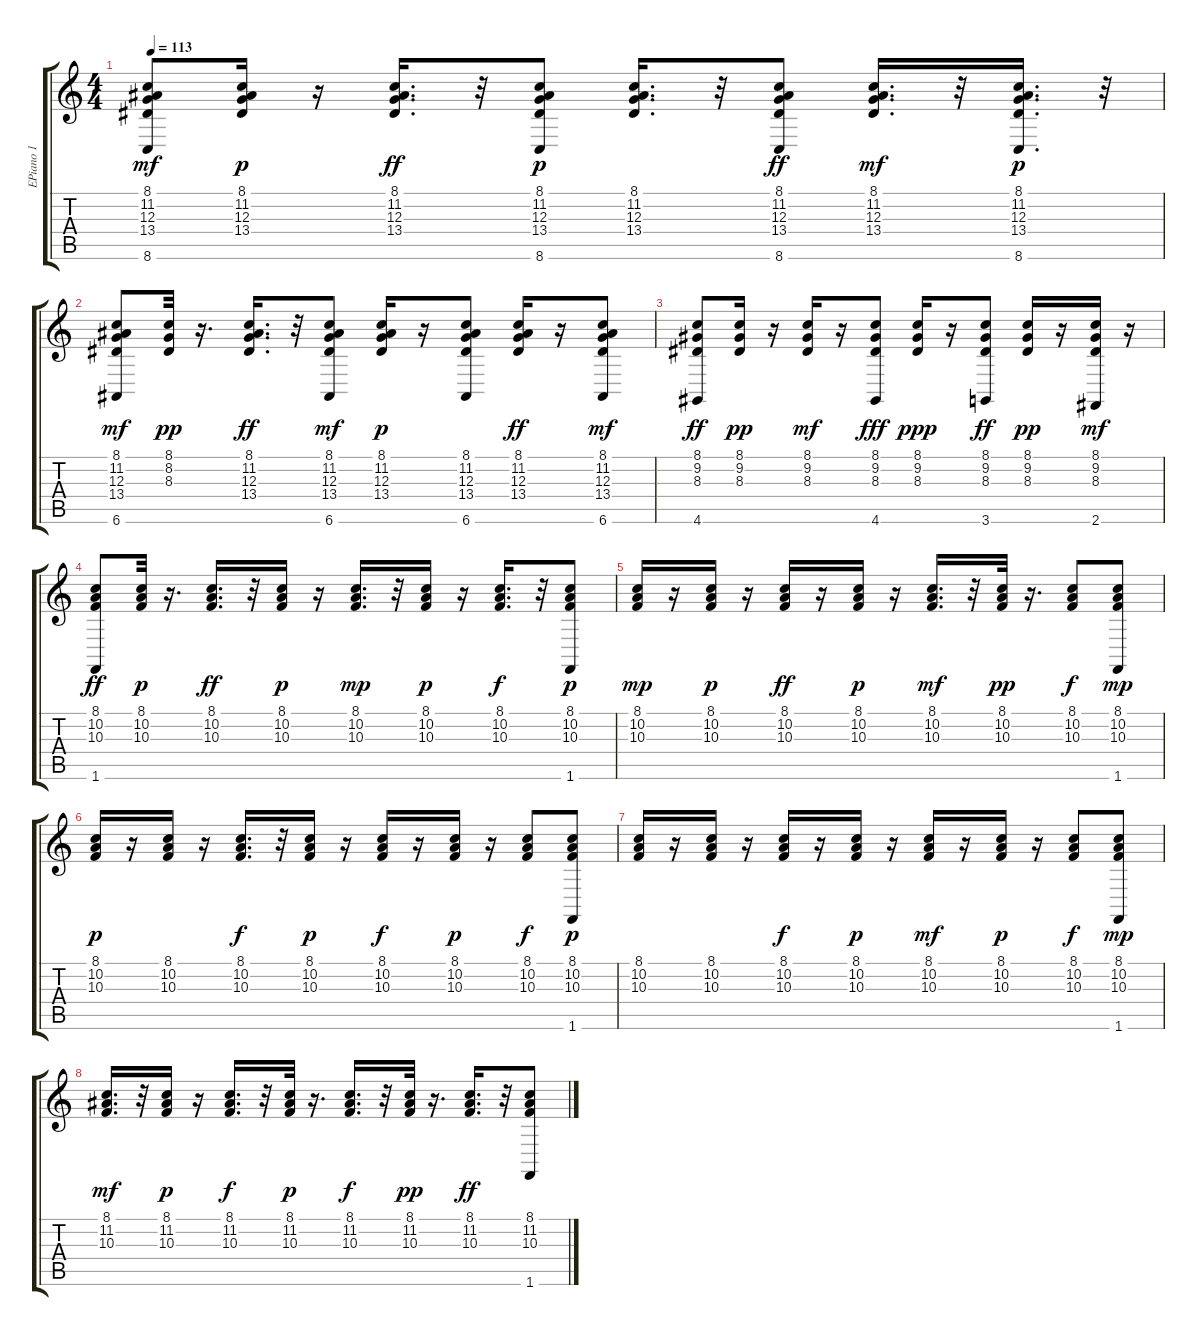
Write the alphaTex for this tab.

\track ("EPiano 1" "EPiano 1") {instrument stringensemble1}
\staff {score tabs}
\tuning (E4 B3 G3 D3 A2 E2) {hide}
\ts (4 4)
\tempo 113
\clef g2
\ks c
(8.1 11.2 12.3 13.4 8.6).8{dy mf} (8.1 11.2 12.3 13.4).16{dy p} r.16 (8.1 11.2 12.3 13.4).16{d dy ff} r.32 (8.1 11.2 12.3 13.4 8.6).8{dy p} (8.1 11.2 12.3 13.4).16{d} r.32 (8.1 11.2 12.3 13.4 8.6).8{dy ff} (8.1 11.2 12.3 13.4).16{d dy mf} r.32 (8.1 11.2 12.3 13.4 8.6).16{d dy p} r.32 |
(8.1 11.2 12.3 13.4 6.6).8{dy mf} (8.1 8.2 8.3).32{dy pp} r.16{d} (8.1 11.2 12.3 13.4).16{d dy ff} r.32 (8.1 11.2 12.3 13.4 6.6).8{dy mf} (8.1 11.2 12.3 13.4).16{dy p} r.16 (8.1 11.2 12.3 13.4 6.6).8 (8.1 11.2 12.3 13.4).16{dy ff} r.16 (8.1 11.2 12.3 13.4 6.6).8{dy mf} |
(8.1 9.2 8.3 4.6).8{dy ff} (8.1 9.2 8.3).16{dy pp} r.16 (8.1 9.2 8.3).16{dy mf} r.16 (8.1 9.2 8.3 4.6).8{dy fff} (8.1 9.2 8.3).16{dy ppp} r.16 (8.1 9.2 8.3 3.6).8{dy ff} (8.1 9.2 8.3).16{dy pp} r.16 (8.1 9.2 8.3 2.6).16{dy mf} r.16 |
(8.1 10.2 10.3 1.6).8{dy ff} (8.1 10.2 10.3).32{dy p} r.16{d} (8.1 10.2 10.3).16{d dy ff} r.32 (8.1 10.2 10.3).16{dy p} r.16 (8.1 10.2 10.3).16{d dy mp} r.32 (8.1 10.2 10.3).16{dy p} r.16 (8.1 10.2 10.3).16{d dy f} r.32 (8.1 10.2 10.3 1.6).8{dy p} |
(8.1 10.2 10.3).16{dy mp} r.16 (8.1 10.2 10.3).16{dy p} r.16 (8.1 10.2 10.3).16{dy ff} r.16 (8.1 10.2 10.3).16{dy p} r.16 (8.1 10.2 10.3).16{d dy mf} r.32 (8.1 10.2 10.3).32{dy pp} r.16{d} (8.1 10.2 10.3).8{dy f} (8.1 10.2 10.3 1.6).8{dy mp} |
(8.1 10.2 10.3).16{dy p} r.16 (8.1 10.2 10.3).16 r.16 (8.1 10.2 10.3).16{d dy f} r.32 (8.1 10.2 10.3).16{dy p} r.16 (8.1 10.2 10.3).16{dy f} r.16 (8.1 10.2 10.3).16{dy p} r.16 (8.1 10.2 10.3).8{dy f} (8.1 10.2 10.3 1.6).8{dy p} |
(8.1 10.2 10.3).16 r.16 (8.1 10.2 10.3).16 r.16 (8.1 10.2 10.3).16{dy f} r.16 (8.1 10.2 10.3).16{dy p} r.16 (8.1 10.2 10.3).16{dy mf} r.16 (8.1 10.2 10.3).16{dy p} r.16 (8.1 10.2 10.3).8{dy f} (8.1 10.2 10.3 1.6).8{dy mp} |
(8.1 11.2 10.3).16{d dy mf} r.32 (8.1 11.2 10.3).16{dy p} r.16 (8.1 11.2 10.3).16{d dy f} r.32 (8.1 11.2 10.3).32{dy p} r.16{d} (8.1 11.2 10.3).16{d dy f} r.32 (8.1 11.2 10.3).32{dy pp} r.16{d} (8.1 11.2 10.3).16{d dy ff} r.32 (8.1 11.2 10.3 1.6).8
